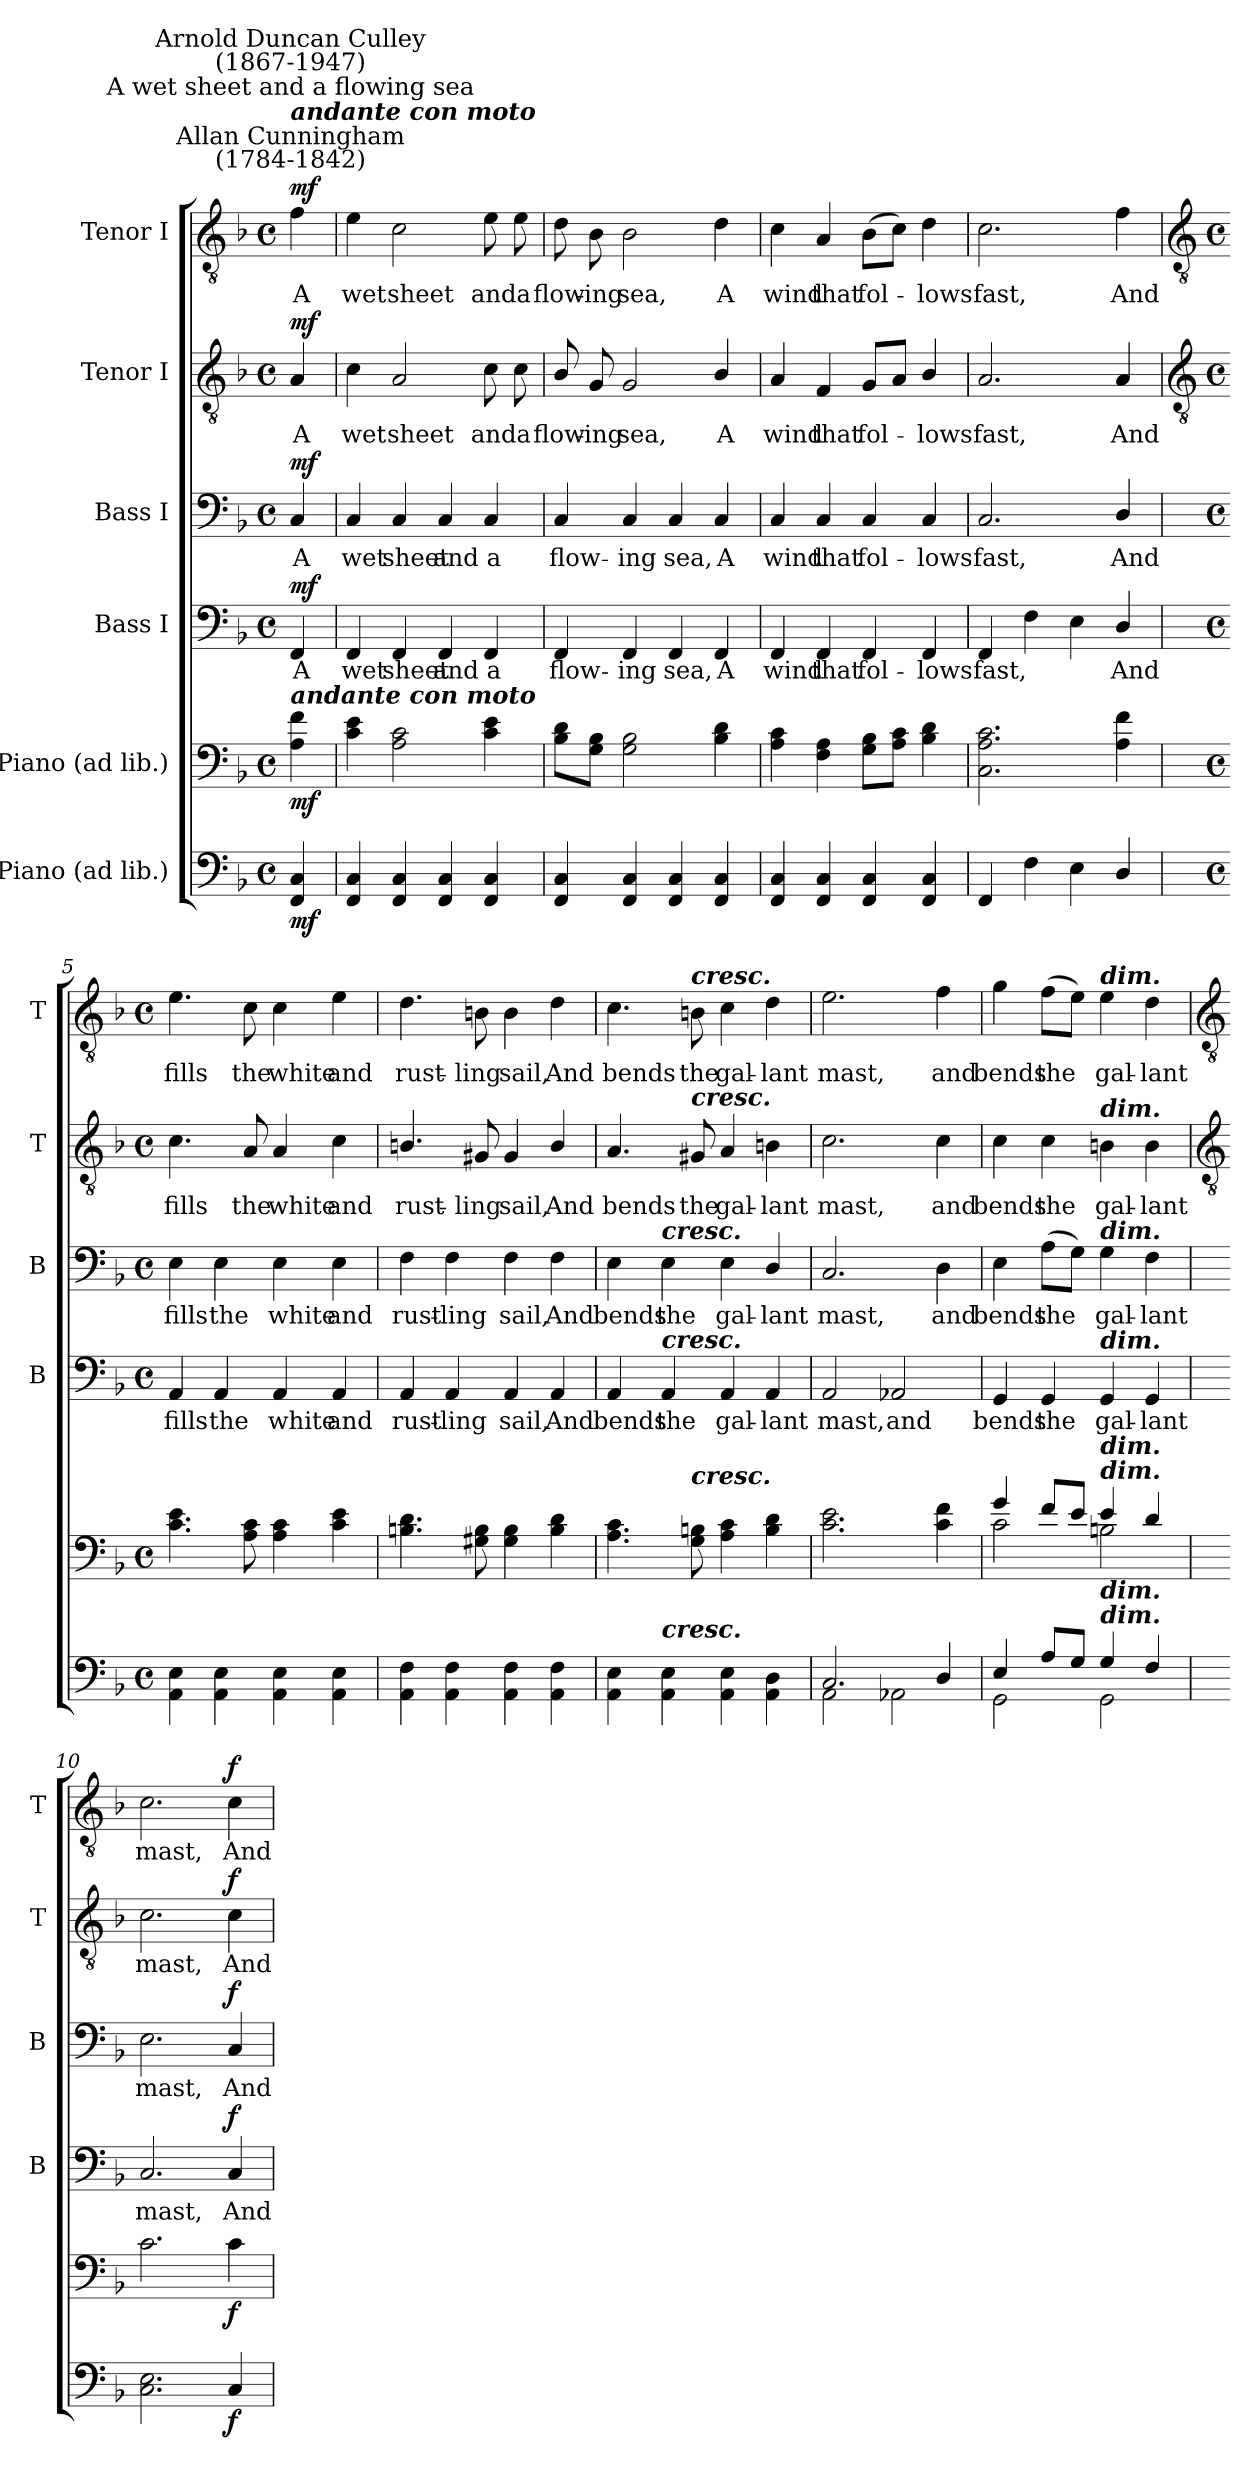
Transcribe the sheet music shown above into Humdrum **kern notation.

**kern	**dynam	**kern	**dynam	**kern	**text	**dynam	**kern	**text	**dynam	**kern	**text	**dynam	**kern	**text	**dynam
*part6	*part6	*part5	*part5	*part4	*part4	*part4	*part3	*part3	*part3	*part2	*part2	*part2	*part1	*part1	*part1
*staff6	*staff6	*staff5	*staff5	*staff4	*staff4	*staff4	*staff3	*staff3	*staff3	*staff2	*staff2	*staff2	*staff1	*staff1	*staff1
*I"Piano (ad lib.)	*	*I"Piano (ad lib.)	*	*I"Bass I	*	*	*I"Bass I	*	*	*I"Tenor I	*	*	*I"Tenor I	*	*
*	*	*	*	*I'B	*	*	*I'B	*	*	*I'T	*	*	*I'T	*	*
*clefF4	*	*clefF4	*	*clefF4	*	*	*clefF4	*	*	*clefGv2	*	*	*clefGv2	*	*
*k[b-]	*	*k[b-]	*	*k[b-]	*	*	*k[b-]	*	*	*k[b-]	*	*	*k[b-]	*	*
*F:	*	*F:	*	*F:	*	*	*F:	*	*	*F:	*	*	*F:	*	*
*M4/4	*	*M4/4	*	*M4/4	*	*	*M4/4	*	*	*M4/4	*	*	*M4/4	*	*
*met(c)	*	*met(c)	*	*met(c)	*	*	*met(c)	*	*	*met(c)	*	*	*met(c)	*	*
*MM144	*	*MM144	*	*MM144	*	*	*MM144	*	*	*MM144	*	*	*MM144	*	*
=	=	=	=	=	=	=	=	=	=	=	=	=	=	=	=
!	!	!	!	!	!	!	!	!	!	!	!	!	!LO:TX:a:cj:t=Allan Cunningham\n(1784-1842)	!	!
!	!	!	!	!	!	!	!	!	!	!	!	!	!LO:TX:a:Bi:t=andante con moto	!	!
!	!	!	!	!	!	!	!	!	!	!	!	!	!LO:TX:a:cj:t=A wet sheet and a flowing sea	!	!
!	!	!	!	!	!	!	!	!	!	!	!	!	!LO:TX:a:cj:t=Arnold Duncan Culley\n(1867-1947)	!	!
!	!	!LO:TX:a:Bi:t=andante con moto	!	!	!	!	!	!	!	!	!	!	!	!	!
!	!LO:DY:b	!	!LO:DY:b	!	!LO:LY:b	!LO:DY:b	!	!LO:LY:b	!LO:DY:b	!	!LO:LY:b	!LO:DY:b	!	!LO:LY:b	!LO:DY:b
4FF 4C	mf	4A\ 4f\	mf	4FF	A	mf	4C/	A	mf	4A/	A	mf	4f\	A	mf
=1	=1	=1	=1	=1	=1	=1	=1	=1	=1	=1	=1	=1	=1	=1	=1
!	!	!	!	!	!LO:LY:b	!	!	!LO:LY:b	!	!	!LO:LY:b	!	!	!LO:LY:b	!
4FF 4C	.	4c 4e	.	4FF	wet	.	4C	wet	.	4c	wet	.	4e	wet	.
!	!	!	!	!	!LO:LY:b	!	!	!LO:LY:b	!	!	!LO:LY:b	!	!	!LO:LY:b	!
4FF 4C	.	2A 2c	.	4FF	sheet	.	4C	sheet	.	2A	sheet	.	2c	sheet	.
!	!	!	!	!	!LO:LY:b	!	!	!LO:LY:b	!	!	!	!	!	!	!
4FF 4C	.	.	.	4FF	and	.	4C	and	.	.	.	.	.	.	.
!	!	!	!	!	!LO:LY:b	!	!	!LO:LY:b	!	!	!LO:LY:b	!	!	!LO:LY:b	!
4FF 4C	.	4c 4e	.	4FF	a	.	4C	a	.	8c	and	.	8e	and	.
!	!	!	!	!	!	!	!	!	!	!	!LO:LY:b	!	!	!LO:LY:b	!
.	.	.	.	.	.	.	.	.	.	8c	a	.	8e	a	.
=2	=2	=2	=2	=2	=2	=2	=2	=2	=2	=2	=2	=2	=2	=2	=2
!	!	!	!	!	!LO:LY:b	!	!	!LO:LY:b	!	!	!LO:LY:b	!	!	!LO:LY:b	!
4FF 4C	.	8B- 8dL	.	4FF	flow-	.	4C	flow-	.	8B-/	flow-	.	8d	flow-	.
!	!	!	!	!	!	!	!	!	!	!	!LO:LY:b	!	!	!LO:LY:b	!
.	.	8G 8B-J	.	.	.	.	.	.	.	8G	-ing	.	8B-	-ing	.
!	!	!	!	!	!LO:LY:b	!	!	!LO:LY:b	!	!	!LO:LY:b	!	!	!LO:LY:b	!
4FF 4C	.	2G 2B-	.	4FF	-ing	.	4C	-ing	.	2G	sea,	.	2B-	sea,	.
!	!	!	!	!	!LO:LY:b	!	!	!LO:LY:b	!	!	!	!	!	!	!
4FF 4C	.	.	.	4FF	sea,	.	4C	sea,	.	.	.	.	.	.	.
!	!	!	!	!	!LO:LY:b	!	!	!LO:LY:b	!	!	!LO:LY:b	!	!	!LO:LY:b	!
4FF 4C	.	4B- 4d	.	4FF	A	.	4C	A	.	4B-/	A	.	4d	A	.
=3	=3	=3	=3	=3	=3	=3	=3	=3	=3	=3	=3	=3	=3	=3	=3
!	!	!	!	!	!LO:LY:b	!	!	!LO:LY:b	!	!	!LO:LY:b	!	!	!LO:LY:b	!
4FF 4C	.	4A 4c	.	4FF	wind	.	4C	wind	.	4A	wind	.	4c	wind	.
!	!	!	!	!	!LO:LY:b	!	!	!LO:LY:b	!	!	!LO:LY:b	!	!	!LO:LY:b	!
4FF 4C	.	4F 4A	.	4FF	that	.	4C	that	.	4F	that	.	4A	that	.
!	!	!	!	!	!LO:LY:b	!	!	!LO:LY:b	!	!	!LO:LY:b	!	!	!LO:LY:b	!
4FF 4C	.	8G 8B-L	.	4FF	fol-	.	4C	fol-	.	8GL	fol-	.	(>8B-L	fol-	.
.	.	8A 8cJ	.	.	.	.	.	.	.	8AJ	.	.	8cJ)	.	.
!	!	!	!	!	!LO:LY:b	!	!	!LO:LY:b	!	!	!LO:LY:b	!	!	!LO:LY:b	!
4FF 4C	.	4B- 4d	.	4FF	-lows	.	4C	-lows	.	4B-/	lows	.	4d	lows	.
=4	=4	=4	=4	=4	=4	=4	=4	=4	=4	=4	=4	=4	=4	=4	=4
!	!	!	!	!	!LO:LY:b	!	!	!LO:LY:b	!	!	!LO:LY:b	!	!	!LO:LY:b	!
4FF/	.	2.C 2.A 2.c	.	4FF	fast,	.	2.C	fast,	.	2.A	fast,	.	2.c	fast,	.
4F	.	.	.	4F	.	.	.	.	.	.	.	.	.	.	.
4E	.	.	.	4E	.	.	.	.	.	.	.	.	.	.	.
!	!	!	!	!	!LO:LY:b	!	!	!LO:LY:b	!	!	!LO:LY:b	!	!	!LO:LY:b	!
4D/	.	4A 4f	.	4D/	And	.	4D/	And	.	4A	And	.	4f	And	.
!!LO:LB:g=z
=5	=5	=5	=5	=5	=5	=5	=5	=5	=5	=5	=5	=5	=5	=5	=5
*	*	*	*	*	*	*	*	*	*	*clefGv2	*	*	*clefGv2	*	*
*M4/4	*	*M4/4	*	*M4/4	*	*	*M4/4	*	*	*M4/4	*	*	*M4/4	*	*
*met(c)	*	*met(c)	*	*met(c)	*	*	*met(c)	*	*	*met(c)	*	*	*met(c)	*	*
*^	*	*^	*	*	*	*	*	*	*	*	*	*	*	*	*
!	!	!	!	!	!	!	!LO:LY:b	!	!	!LO:LY:b	!	!	!LO:LY:b	!	!	!LO:LY:b	!
1ryy	4AA 4E	.	1ryy	4.c\ 4.e\	.	4AA	fills	.	4E	fills	.	4.c	fills	.	4.e	fills	.
!	!	!	!	!	!	!	!LO:LY:b	!	!	!LO:LY:b	!	!	!	!	!	!	!
.	4AA 4E	.	.	.	.	4AA	the	.	4E	the	.	.	.	.	.	.	.
!	!	!	!	!	!	!	!	!	!	!	!	!	!LO:LY:b	!	!	!LO:LY:b	!
.	.	.	.	8A\ 8c\	.	.	.	.	.	.	.	8A	the	.	8c	the	.
!	!	!	!	!	!	!	!LO:LY:b	!	!	!LO:LY:b	!	!	!LO:LY:b	!	!	!LO:LY:b	!
.	4AA 4E	.	.	4A\ 4c\	.	4AA	white	.	4E	white	.	4A	white	.	4c	white	.
!	!	!	!	!	!	!	!LO:LY:b	!	!	!LO:LY:b	!	!	!LO:LY:b	!	!	!LO:LY:b	!
.	4AA 4E	.	.	4c\ 4e\	.	4AA	and	.	4E	and	.	4c	and	.	4e	and	.
=6	=6	=6	=6	=6	=6	=6	=6	=6	=6	=6	=6	=6	=6	=6	=6	=6	=6
!	!	!	!	!	!	!	!LO:LY:b	!	!	!LO:LY:b	!	!	!LO:LY:b	!	!	!LO:LY:b	!
1ryy	4AA 4F	.	1ryy	4.Bn\ 4.d\	.	4AA	rust-	.	4F	rust-	.	4.Bn/	rust-	.	4.d	rust-	.
!	!	!	!	!	!	!	!LO:LY:b	!	!	!LO:LY:b	!	!	!	!	!	!	!
.	4AA 4F	.	.	.	.	4AA	-ling	.	4F	-ling	.	.	.	.	.	.	.
!	!	!	!	!	!	!	!	!	!	!	!	!	!LO:LY:b	!	!	!LO:LY:b	!
.	.	.	.	8G#X\ 8B\	.	.	.	.	.	.	.	8G#X	-ling	.	8Bn	-ling	.
!	!	!	!	!	!	!	!LO:LY:b	!	!	!LO:LY:b	!	!	!LO:LY:b	!	!	!LO:LY:b	!
.	4AA 4F	.	.	4G#\ 4B\	.	4AA	sail,	.	4F	sail,	.	4G#	sail,	.	4B	sail,	.
!	!	!	!	!	!	!	!LO:LY:b	!	!	!LO:LY:b	!	!	!LO:LY:b	!	!	!LO:LY:b	!
.	4AA 4F	.	.	4B\ 4d\	.	4AA	And	.	4F	And	.	4B/	And	.	4d	And	.
=7	=7	=7	=7	=7	=7	=7	=7	=7	=7	=7	=7	=7	=7	=7	=7	=7	=7
!	!	!	!	!	!	!	!LO:LY:b	!	!	!LO:LY:b	!	!	!LO:LY:b	!	!	!LO:LY:b	!
1ryy	4AA 4E	.	1ryy	4.A\ 4.c\	.	4AA	bends	.	4E	bends	.	4.A	bends	.	4.c	bends	.
!	!	!	!	!	!	!	!	!	!LO:TX:a:Bi:t=cresc.	!	!	!	!	!	!	!	!
!	!	!	!	!	!	!LO:TX:a:Bi:t=cresc.	!	!	!	!	!	!	!	!	!	!	!
!	!LO:TX:a:Bi:t=cresc.	!	!	!	!	!	!	!	!	!	!	!	!	!	!	!	!
!	!	!	!	!	!	!	!LO:LY:b	!	!	!LO:LY:b	!	!	!	!	!	!	!
.	4AA 4E	.	.	.	.	4AA	the	.	4E	the	.	.	.	.	.	.	.
!	!	!	!	!	!	!	!	!	!	!	!	!	!	!	!LO:TX:a:Bi:t=cresc.	!	!
!	!	!	!	!	!	!	!	!	!	!	!	!LO:TX:a:Bi:t=cresc.	!	!	!	!	!
!	!	!	!	!LO:TX:a:Bi:t=cresc.	!	!	!	!	!	!	!	!	!	!	!	!	!
!	!	!	!	!	!	!	!	!	!	!	!	!	!LO:LY:b	!	!	!LO:LY:b	!
.	.	.	.	8G\ 8Bn\	.	.	.	.	.	.	.	8G#X	the	.	8Bn	the	.
!	!	!	!	!	!	!	!LO:LY:b	!	!	!LO:LY:b	!	!	!LO:LY:b	!	!	!LO:LY:b	!
.	4AA 4E	.	.	4A\ 4c\	.	4AA	gal-	.	4E	gal-	.	4A	gal-	.	4c	gal-	.
!	!	!	!	!	!	!	!LO:LY:b	!	!	!LO:LY:b	!	!	!LO:LY:b	!	!	!LO:LY:b	!
.	4AA 4D	.	.	4B\ 4d\	.	4AA	-lant	.	4D/	-lant	.	4Bn\	-lant	.	4d	-lant	.
=8	=8	=8	=8	=8	=8	=8	=8	=8	=8	=8	=8	=8	=8	=8	=8	=8	=8
!	!	!	!	!	!	!	!LO:LY:b	!	!	!LO:LY:b	!	!	!LO:LY:b	!	!	!LO:LY:b	!
2.C/	2AA\	.	1ryy	2.c\ 2.e\	.	2AA	mast,	.	2.C	mast,	.	2.c	mast,	.	2.e	mast,	.
!	!	!	!	!	!	!	!LO:LY:b	!	!	!	!	!	!	!	!	!	!
.	2AA-X\	.	.	.	.	2AA-X	and	.	.	.	.	.	.	.	.	.	.
!	!	!	!	!	!	!	!	!	!	!LO:LY:b	!	!	!LO:LY:b	!	!	!LO:LY:b	!
4D/	.	.	.	4c\ 4f\	.	.	.	.	4D	and	.	4c	and	.	4f	and	.
=9	=9	=9	=9	=9	=9	=9	=9	=9	=9	=9	=9	=9	=9	=9	=9	=9	=9
!	!	!	!	!	!	!	!LO:LY:b	!	!	!LO:LY:b	!	!	!LO:LY:b	!	!	!LO:LY:b	!
4E/	2GG\	.	4g/	2c\	.	4GG	bends	.	4E	bends	.	4c	bends	.	4g	bends	.
!	!	!	!	!	!	!	!LO:LY:b	!	!	!LO:LY:b	!	!	!LO:LY:b	!	!	!LO:LY:b	!
8A/L	.	.	8f/L	.	.	4GG	the	.	(>8AL	the	.	4c	the	.	(>8fL	the	.
8G/J	.	.	8e/J	.	.	.	.	.	8GJ)	.	.	.	.	.	8eJ)	.	.
!	!	!	!	!	!	!	!	!	!	!	!	!	!	!	!LO:TX:a:Bi:t=dim.	!	!
!	!	!	!	!	!	!	!	!	!	!	!	!LO:TX:a:Bi:t=dim.	!	!	!	!	!
!	!	!	!	!	!	!	!	!	!LO:TX:a:Bi:t=dim.	!	!	!	!	!	!	!	!
!	!	!	!	!	!	!LO:TX:a:Bi:t=dim.	!	!	!	!	!	!	!	!	!	!	!
!	!	!	!LO:TX:a:Bi:t=dim.	!	!	!	!	!	!	!	!	!	!	!	!	!	!
!	!	!	!LO:TX:a:Bi:t=dim.	!	!	!	!	!	!	!	!	!	!	!	!	!	!
!LO:TX:a:Bi:t=dim.	!	!	!	!	!	!	!	!	!	!	!	!	!	!	!	!	!
!LO:TX:a:Bi:t=dim.	!	!	!	!	!	!	!	!	!	!	!	!	!	!	!	!	!
!	!	!	!	!	!	!	!LO:LY:b	!	!	!LO:LY:b	!	!	!LO:LY:b	!	!	!LO:LY:b	!
4G/	2GG\	.	4e/	2Bn\	.	4GG	gal-	.	4G	gal-	.	4Bn	gal-	.	4e	gal-	.
!	!	!	!	!	!	!	!LO:LY:b	!	!	!LO:LY:b	!	!	!LO:LY:b	!	!	!LO:LY:b	!
4F/	.	.	4d/	.	.	4GG	-lant	.	4F	-lant	.	4B	-lant	.	4d	-lant	.
*v	*v	*	*	*	*	*	*	*	*	*	*	*	*	*	*	*	*
*	*	*v	*v	*	*	*	*	*	*	*	*	*	*	*	*	*
!!LO:LB:g=z
=10	=10	=10	=10	=10	=10	=10	=10	=10	=10	=10	=10	=10	=10	=10	=10
*	*	*	*	*	*	*	*	*	*	*clefGv2	*	*	*clefGv2	*	*
!	!	!	!	!	!LO:LY:b	!	!	!LO:LY:b	!	!	!LO:LY:b	!	!	!LO:LY:b	!
2.C 2.E	.	2.c	.	2.C	mast,	.	2.E	mast,	.	2.c	mast,	.	2.c	mast,	.
!	!LO:DY:b	!	!LO:DY:b	!	!LO:LY:b	!LO:DY:b	!	!LO:LY:b	!LO:DY:b	!	!LO:LY:b	!LO:DY:b	!	!LO:LY:b	!LO:DY:b
4C	f	4c	f	4C	And	f	4C	And	f	4c	And	f	4c	And	f
=	=	=	=	=	=	=	=	=	=	=	=	=	=	=	=
*-	*-	*-	*-	*-	*-	*-	*-	*-	*-	*-	*-	*-	*-	*-	*-
